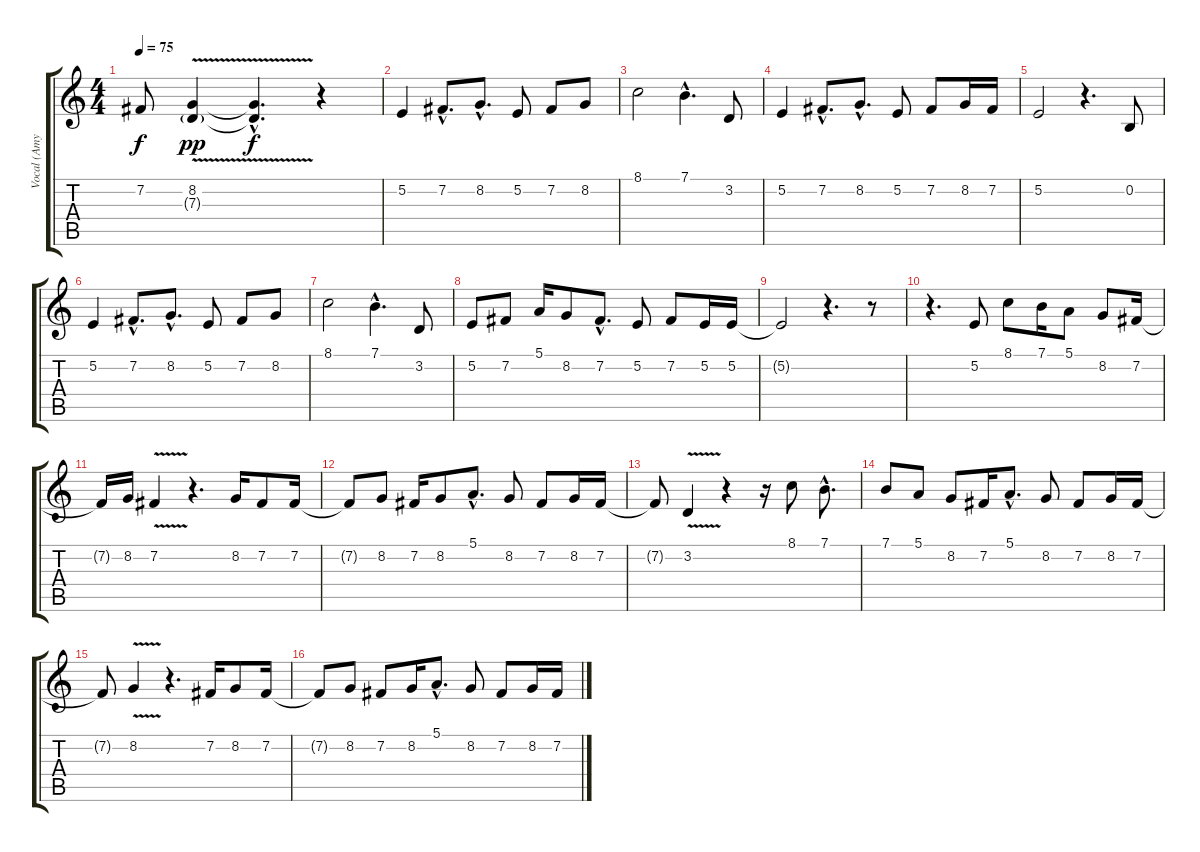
\track ("Vocal (Amy Lee)" "Vocal (Amy") {instrument synthvoice}
\staff {score tabs}
\tuning (E4 B3 G3 D3 A2 E2) {hide}
\ts (4 4)
\tempo 75
\clef g2
\ks c
7.2{t}.8{dy f} (8.2{v} 7.3{g}).4{dy pp} (8.2{hac t} 7.3{hac t}).4{d dy f} r.4 |
5.2.4 7.2{hac}.8{d} 8.2{hac}.8{d} 5.2.8 7.2.8 8.2.8 |
8.1.2 7.1{hac}.4{d} 3.2.8 |
5.2.4 7.2{hac}.8{d} 8.2{hac}.8{d} 5.2.8 7.2.8 8.2.16 7.2.16 |
5.2.2 r.4{d} 0.2.8 |
5.2.4 7.2{hac}.8{d} 8.2{hac}.8{d} 5.2.8 7.2.8 8.2.8 |
8.1.2 7.1{hac}.4{d} 3.2.8 |
5.2.8 7.2.8 5.1.16 8.2.8 7.2{hac}.8{d} 5.2.8 7.2.8 5.2.16 5.2.16 |
5.2{t}.2 r.4{d} r.8 |
r.4{d} 5.2.8 8.1.8 7.1.16 5.1.8 8.2.8 7.2.16 |
7.2{t}.16 8.2.16 7.2{v}.4 r.4{d} 8.2.16 7.2.8 7.2.16 |
7.2{t}.8 8.2.8 7.2.16 8.2.8 5.1{hac}.8{d} 8.2.8 7.2.8 8.2.16 7.2.16 |
7.2{t}.8 3.2{v}.4 r.4 r.16 8.1.8 7.1{hac}.8{d} |
7.1.8 5.1.8 8.2.8 7.2.16 5.1{hac}.8{d} 8.2.8 7.2.8 8.2.16 7.2.16 |
7.2{t}.8 8.2{v}.4 r.4{d} 7.2.16 8.2.8 7.2.16 |
7.2{t}.8 8.2.8 7.2.8 8.2.16 5.1{hac}.8{d} 8.2.8 7.2.8 8.2.16 7.2.16
